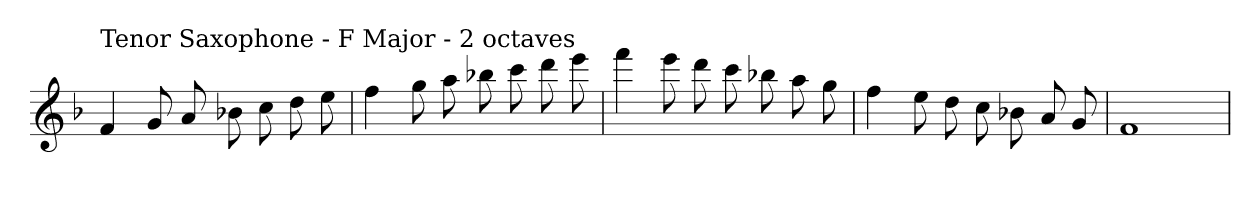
**kern
*part1
*staff1
*clefG2
*k[b-]
*F:
=
!LO:TX:a:t=Tenor Saxophone - F Major - 2 octaves
4f
8g
8a
8b-X
8cc
8dd
8ee
=
4ff
8gg
8aa
8bb-X
8ccc
8ddd
8eee
=
4fff
8eee
8ddd
8ccc
8bb-X
8aa
8gg
=
4ff
8ee
8dd
8cc
8b-X
8a
8g
=
1f
=
*-
